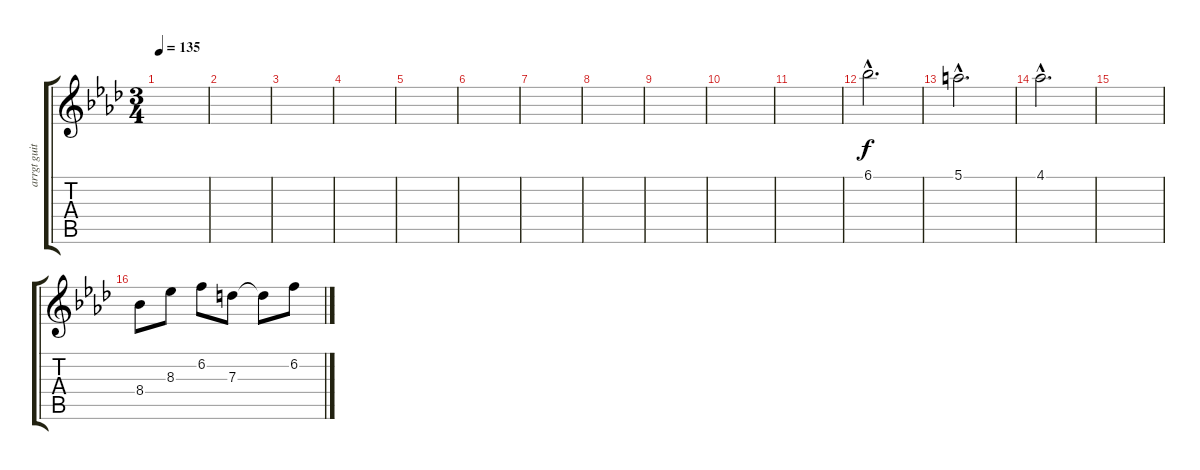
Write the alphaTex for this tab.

\track ("arrgt guitare" "arrgt guit") {instrument acousticguitarnylon}
\staff {score tabs}
\tuning (E4 B3 G3 D3 A2 E2) {hide}
\ts (3 4)
\tempo 135
\clef g2
\ks ab
|
|
|
|
|
|
|
|
|
|
|
6.1{hac}.2{d} |
5.1{hac}.2{d} |
4.1{hac}.2{d} |
|
8.4.8 8.3.8 6.2.8 7.3.8 7.3{t}.8 6.2.8
